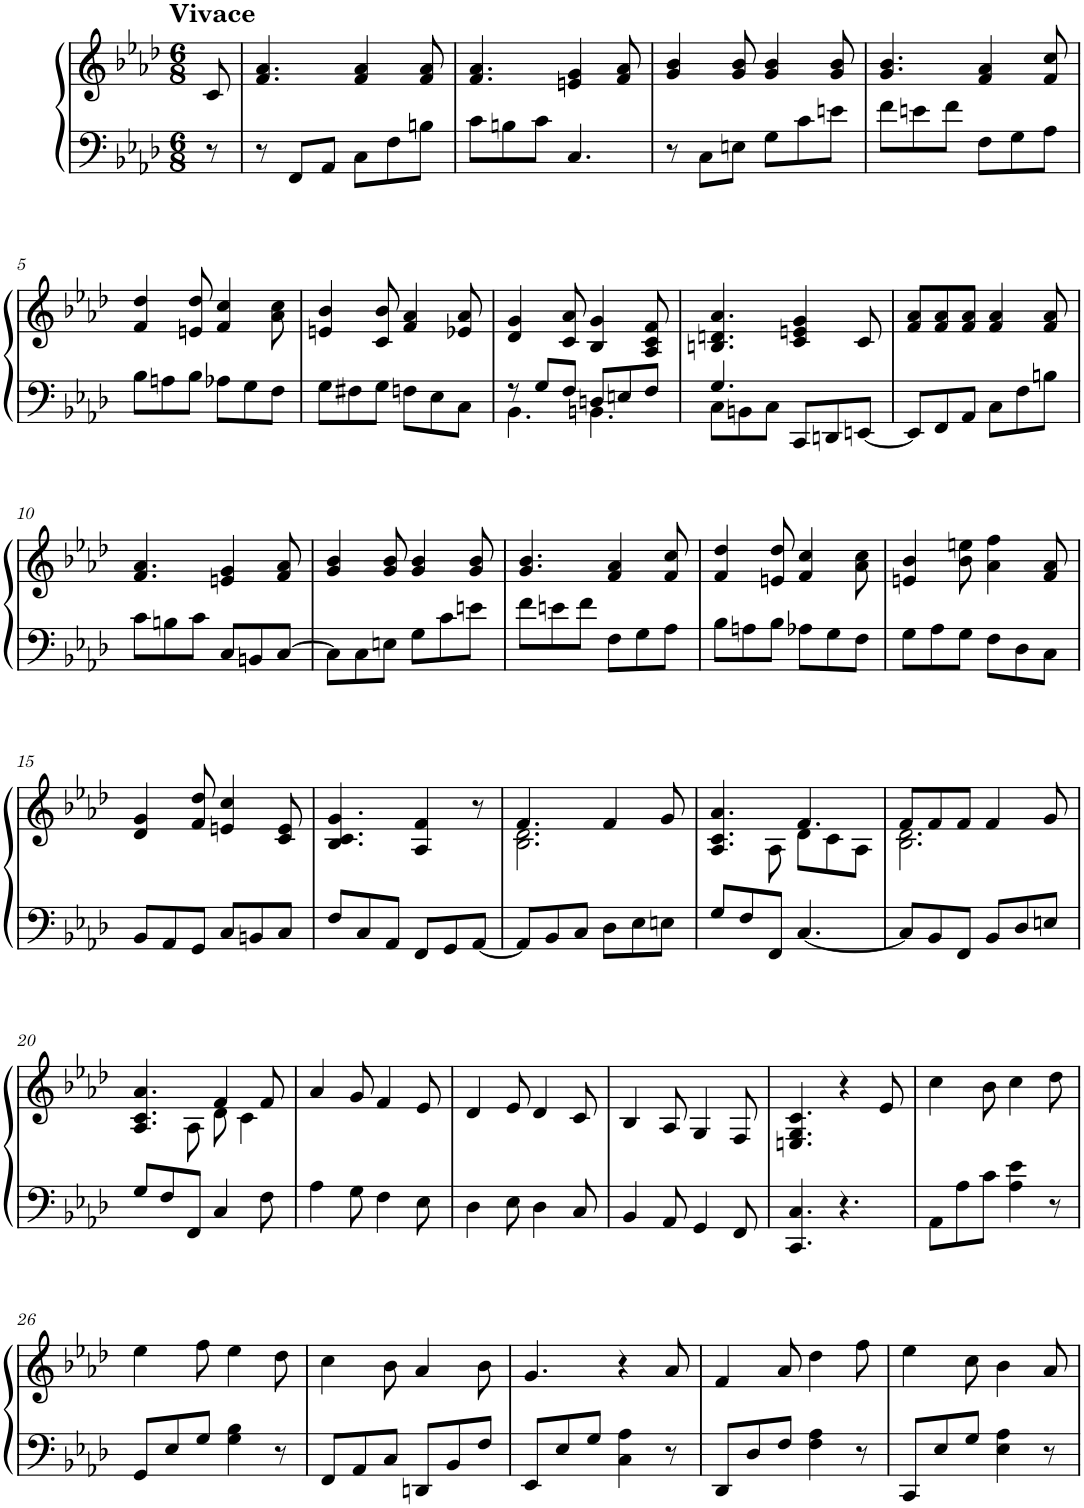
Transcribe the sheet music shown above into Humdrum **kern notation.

**kern	**kern
*part1	*part1
*staff2	*staff1
*I"Piano	*
*I'Pno.	*
*clefF4	*clefG2
*k[b-e-a-d-]	*k[b-e-a-d-]
*M6/8	*M6/8
=	=
!	!LO:TX:a:B:t=Vivace
8r	8c/
=1	=1
8r	4.f/ 4.a-/
8FF/L	.
8AA-/J	.
8C\L	4f/ 4a-/
8F\	.
8Bn\J	8f/ 8a-/
=2	=2
8c\L	4.f/ 4.a-/
8Bn\	.
8c\J	.
4.C/	4en/ 4g/
.	8f/ 8a-/
=3	=3
8r	4g/ 4b-/
8C\L	.
8En\J	8g/ 8b-/
8G\L	4g/ 4b-/
8c\	.
8en\J	8g/ 8b-/
=4	=4
8f\L	4.g/ 4.b-/
8en\	.
8f\J	.
8F\L	4f/ 4a-/
8G\	.
8A-\J	8f/ 8cc/
!!LO:LB:g=z
=5	=5
8B-\L	4f/ 4dd-/
8An\	.
8B-\J	8en/ 8dd-/
8A-X\L	4f/ 4cc/
8G\	.
8F\J	8a-\ 8cc\
=6	=6
8G\L	4en/ 4b-/
8F#X\	.
8G\J	8c/ 8b-/
8Fn\L	4f/ 4a-/
8E-\	.
8C\J	8e-X/ 8a-/
=7	=7
*^	*
8r	4.BB-\	4d-/ 4g/
8G/L	.	.
8F/J	.	8c/ 8a-/
8Dn/L	4.BBn\	4B-/ 4g/
8En/	.	.
8F/J	.	8A-/ 8c/ 8f/
=8	=8	=8
4.G/	8C\L	4.Bn/ 4.dn/ 4.a-/
.	8BBn\	.
.	8C\J	.
8CC/L	4.ryy	4c/ 4en/ 4g/
8DDn/	.	.
[8EEn/J	.	8c/
*v	*v	*
=9	=9
8EE/L]	8f/ 8a-/L
8FF/	8f/ 8a-/
8AA-/J	8f/ 8a-/J
8C\L	4f/ 4a-/
8F\	.
8Bn\J	8f/ 8a-/
!!LO:LB:g=z
=10	=10
8c\L	4.f/ 4.a-/
8Bn\	.
8c\J	.
8C/L	4en/ 4g/
8BBn/	.
[8C/J	8f/ 8a-/
=11	=11
8C\L]	4g/ 4b-/
8C\	.
8En\J	8g/ 8b-/
8G\L	4g/ 4b-/
8c\	.
8en\J	8g/ 8b-/
=12	=12
8f\L	4.g/ 4.b-/
8en\	.
8f\J	.
8F\L	4f/ 4a-/
8G\	.
8A-\J	8f/ 8cc/
=13	=13
8B-\L	4f/ 4dd-/
8An\	.
8B-\J	8en/ 8dd-/
8A-X\L	4f/ 4cc/
8G\	.
8F\J	8a-\ 8cc\
=14	=14
8G\L	4en/ 4b-/
8A-\	.
8G\J	8b-\ 8een\
8F\L	4a-\ 4ff\
8D-\	.
8C\J	8f/ 8a-/
!!LO:LB:g=z
=15	=15
8BB-/L	4d-/ 4g/
8AA-/	.
8GG/J	8f/ 8dd-/
8C/L	4en/ 4cc/
8BBn/	.
8C/J	8c/ 8e/
=16	=16
8F/L	4.B-/ 4.c/ 4.g/
8C/	.
8AA-/J	.
8FF/L	4A-/ 4f/
8GG/	.
[8AA-/J	8r
=17	=17
*	*^
8AA-/L]	4.f/	2.B-\ 2.d-\
8BB-/	.	.
8C/J	.	.
8D-\L	4f/	.
8E-\	.	.
8En\J	8g/	.
=18	=18	=18
8G/L	4.A-/ 4.c/ 4.a-/	4ryy
8F/	.	.
8FF/J	.	8A-\
[4.C/	4.f/	8d-\L
.	.	8c\
.	.	8A-\J
=19	=19	=19
8C/L]	8f/L	2.B-\ 2.d-\
8BB-/	8f/	.
8FF/J	8f/J	.
8BB-/L	4f/	.
8D-/	.	.
8En/J	8g/	.
!!LO:LB:g=z	!!
=20	=20	=20
8G/L	4.A-/ 4.c/ 4.a-/	4ryy
8F/	.	.
8FF/J	.	8A-\
4C/	4f/	8d-\
.	.	4c\
8F\	8f/	.
*	*v	*v
=21	=21
4A-\	4a-/
8G\	8g/
4F\	4f/
8E-\	8e-/
=22	=22
4D-\	4d-/
8E-\	8e-/
4D-\	4d-/
8C/	8c/
=23	=23
4BB-/	4B-/
8AA-/	8A-/
4GG/	4G/
8FF/	8F/
=24	=24
4.CC/ 4.C/	4.En/ 4.G/ 4.c/
4.r	4r
.	8e-/
=25	=25
8AA-\L	4cc\
8A-\	.
8c\J	8b-\
4A-\ 4e-\	4cc\
8r	8dd-\
!!LO:LB:g=z
=26	=26
8GG/L	4ee-\
8E-/	.
8G/J	8ff\
4G\ 4B-\	4ee-\
8r	8dd-\
=27	=27
8FF/L	4cc\
8AA-/	.
8C/J	8b-\
8DDn/L	4a-/
8BB-/	.
8F/J	8b-\
=28	=28
8EE-/L	4.g/
8E-/	.
8G/J	.
4C\ 4A-\	4r
8r	8a-/
=29	=29
8DD-/L	4f/
8D-/	.
8F/J	8a-/
4F\ 4A-\	4dd-\
8r	8ff\
=30	=30
8CC/L	4ee-\
8E-/	.
8G/J	8cc\
4E-\ 4A-\	4b-\
8r	8a-/
=	=
*-	*-
